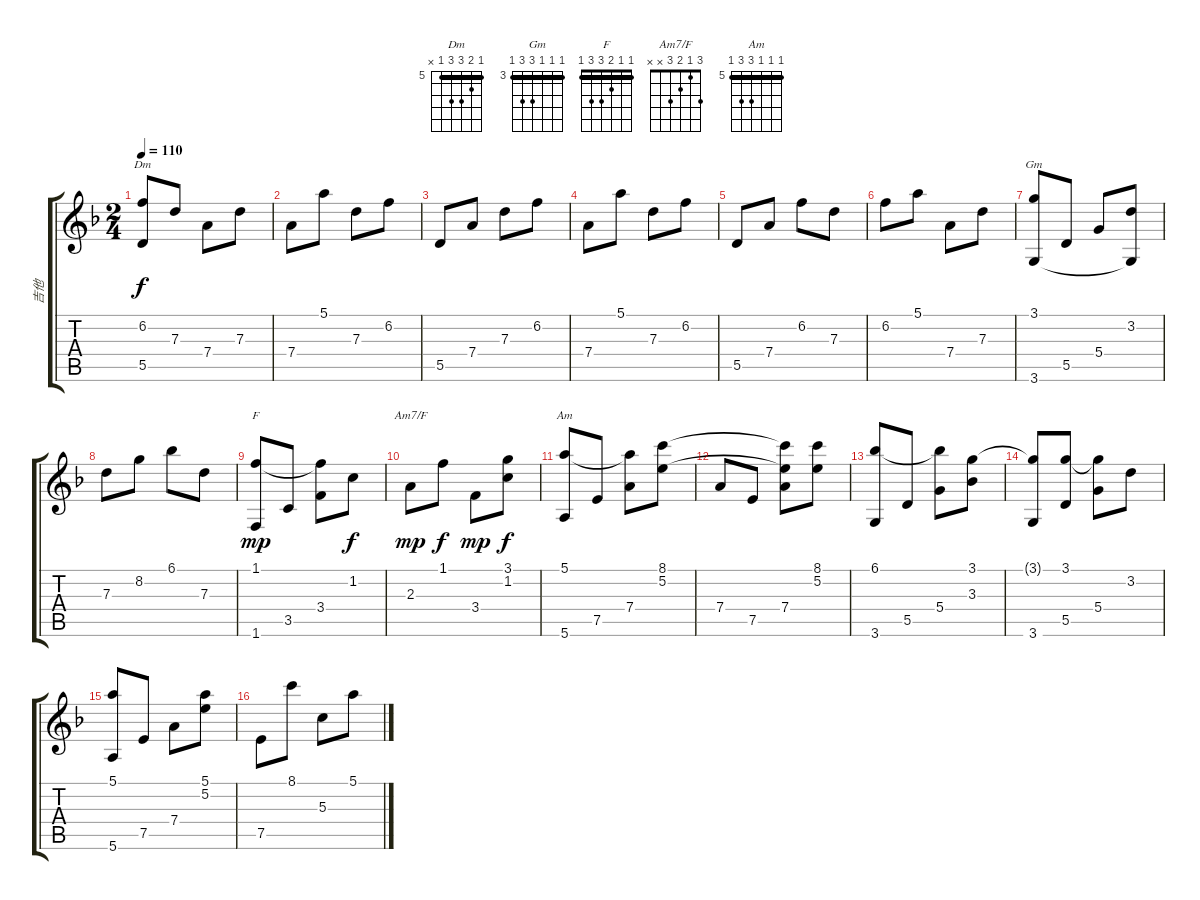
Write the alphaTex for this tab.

\track ("吉他" "吉他") {instrument electricguitarclean}
\staff {score tabs}
\tuning (E4 B3 G3 D3 A2 E2) {hide}
\chord ("Dm" 5 6 7 7 5 x) {firstfret 5 barre 5}
\chord ("Gm" 3 3 3 5 5 3) {firstfret 3 barre 3}
\chord ("F" 1 1 2 3 3 1) {barre 1}
\chord ("Am7/F" 3 1 2 3 x x)
\chord ("Am" 5 5 5 7 7 5) {firstfret 5 barre 5}
\ts (2 4)
\tempo 110
\clef g2
\ks dminor
(6.2 5.5).8{ch "Dm" dy f} 7.3.8 7.4.8 7.3.8 |
7.4.8 5.1.8 7.3.8 6.2.8 |
5.5.8 7.4.8 7.3.8 6.2.8 |
7.4.8 5.1.8 7.3.8 6.2.8 |
5.5.8 7.4.8 6.2.8 7.3.8 |
6.2.8 5.1.8 7.4.8 7.3.8 |
(3.1 3.6).8{ch "Gm"} 5.5.8 5.4.8 (3.2 3.6{t}).8 |
7.3.8 8.2.8 6.1.8 7.3.8 |
(1.1 1.6).8{ch "F" dy mp} 3.5.8 (1.1{t} 3.4).8 1.2.8{dy f} |
2.3.8{ch "Am7/F" dy mp} 1.1.8{dy f} 3.4.8{dy mp} (3.1 1.2).8{dy f} |
(5.1 5.6).8{ch "Am"} 7.5.8 (5.1{t} 7.4).8 (8.1 5.2).8 |
7.4.8 7.5.8 (8.1{t} 5.2{t} 7.4).8 (8.1 5.2).8 |
(6.1 3.6).8 5.5.8 (6.1{t} 5.4).8 (3.1 3.3).8 |
(3.1{t} 3.6).8 (3.1 5.5).8 (3.1{t} 5.4).8 3.2.8 |
(5.1 5.6).8 7.5.8 7.4.8 (5.1 5.2).8 |
7.5.8 8.1.8 5.3.8 5.1.8
